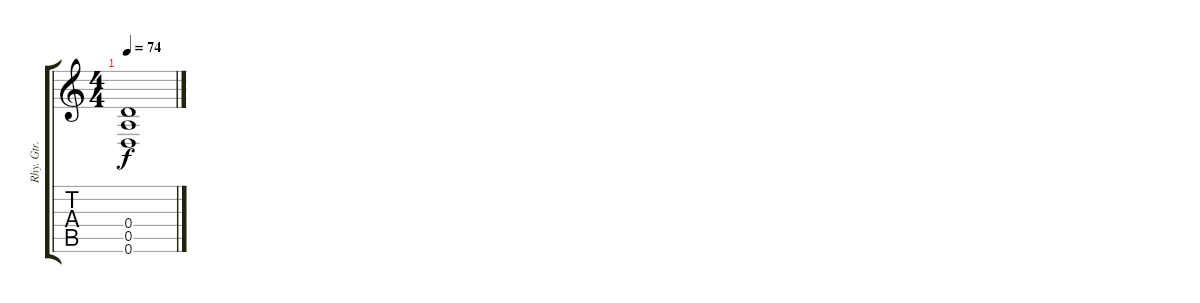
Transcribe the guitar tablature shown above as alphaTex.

\track ("Rhy. Gtr. 1" "Rhy. Gtr. ") {instrument distortionguitar}
\staff {score tabs}
\tuning (E4 B3 G3 D3 A2 D2) {hide}
\ts (4 4)
\tempo 74
\clef g2
\ks c
(0.4{t} 0.5{t} 0.6{t}).1{dy f}
